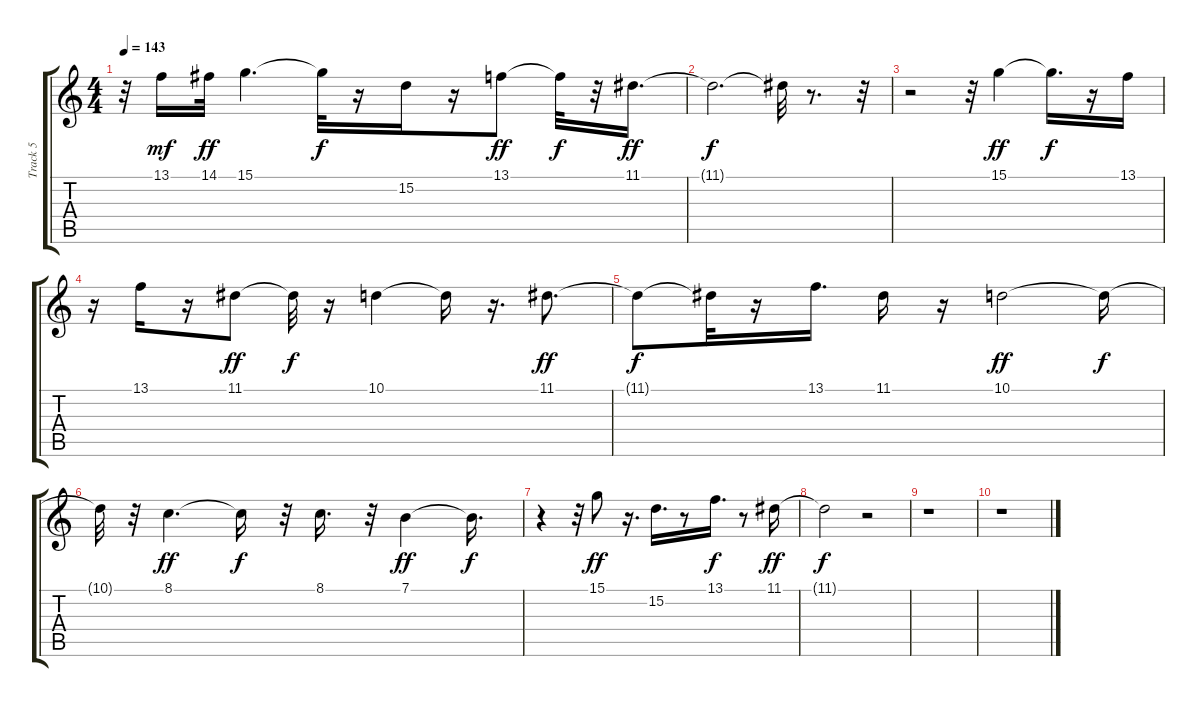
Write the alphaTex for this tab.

\track ("Track 5" "Track 5") {instrument sopranosax}
\staff {score tabs}
\tuning (E4 B3 G3 D3 A2 E2) {hide}
\ts (4 4)
\tempo 143
\clef g2
\ks c
r.32{dy f} 13.1.16{dy mf} 14.1.32{dy ff} 15.1.4{d} 15.1{t}.32{dy f} r.16 15.2.16 r.16 13.1.8{dy ff} 13.1{t}.32{dy f} r.32 11.1.16{d dy ff} |
11.1{t}.2{d dy f} 11.1{t}.32 r.8{d} r.32 |
r.2 r.32 15.1.4{dy ff} 15.1{t}.16{d dy f} r.16 13.1.16 |
r.16 13.1.16 r.16 11.1.8{dy ff} 11.1{t}.32{dy f} r.16 10.1.4 10.1{t}.16 r.16{d} 11.1.8{d dy ff} |
11.1{t}.8{dy f} 11.1{t}.32 r.16 13.1.16{d} 11.1.16 r.16 10.1.2{dy ff} 10.1{t}.16{dy f} |
10.1{t}.32 r.32 8.1.4{d dy ff} 8.1{t}.16{dy f} r.32 8.1.16{d} r.32 7.1.4{dy ff} 7.1{t}.16{d dy f} |
r.4 r.32 15.1.8{dy ff} r.16{d} 15.2.16{d} r.8 13.1.16{d dy f} r.8 11.1.16{dy ff} |
11.1{t}.2{dy f} r.2 |
r.1 |
r.1
